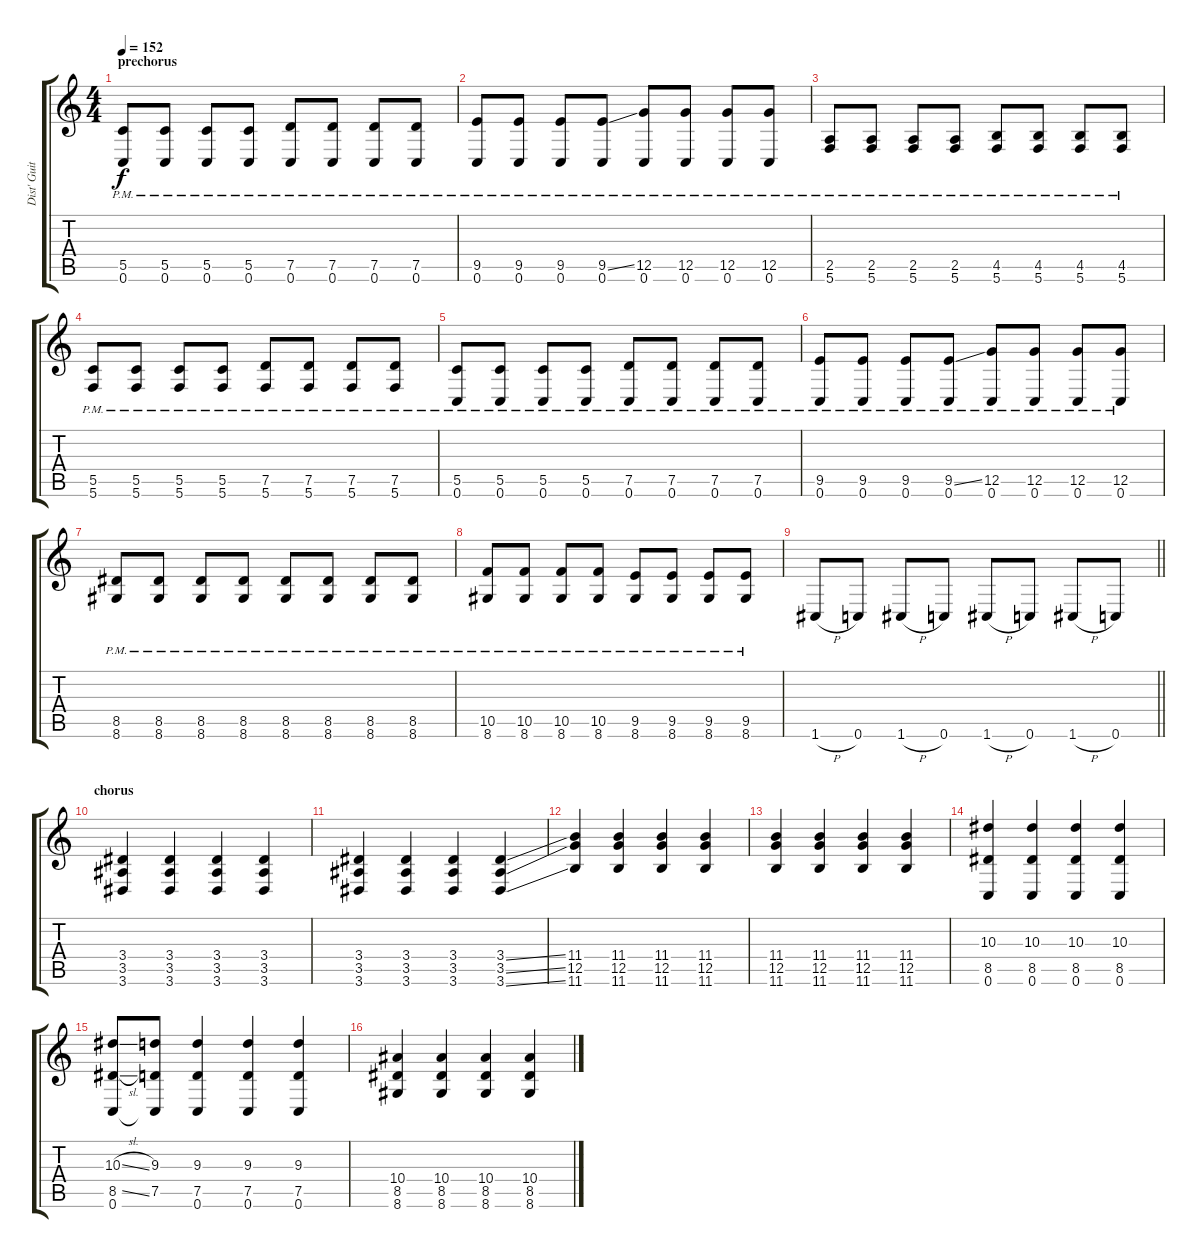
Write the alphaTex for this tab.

\track ("Dist' Guitar 2" "Dist' Guit") {instrument overdrivenguitar}
\staff {score tabs}
\tuning (D4 A3 F3 C3 G2 C2) {hide}
\ts (4 4)
\section ("" "prechorus")
\tempo 152
\clef g2
\ks c
(5.5{pm} 0.6{pm}).8{dy f} (5.5{pm} 0.6{pm}).8 (5.5{pm} 0.6{pm}).8 (5.5{pm} 0.6{pm}).8 (7.5{pm} 0.6{pm}).8 (7.5{pm} 0.6{pm}).8 (7.5{pm} 0.6{pm}).8 (7.5{pm} 0.6{pm}).8 |
(9.5{pm} 0.6{pm}).8 (9.5{pm} 0.6{pm}).8 (9.5{pm} 0.6{pm}).8 (9.5{ss pm} 0.6{pm}).8 (12.5{pm} 0.6{pm}).8 (12.5{pm} 0.6{pm}).8 (12.5{pm} 0.6{pm}).8 (12.5{pm} 0.6{pm}).8 |
(2.5{pm} 5.6{pm}).8 (2.5{pm} 5.6{pm}).8 (2.5{pm} 5.6{pm}).8 (2.5{pm} 5.6{pm}).8 (4.5{pm} 5.6{pm}).8 (4.5{pm} 5.6{pm}).8 (4.5{pm} 5.6{pm}).8 (4.5{pm} 5.6{pm}).8 |
(5.5{pm} 5.6{pm}).8 (5.5{pm} 5.6{pm}).8 (5.5{pm} 5.6{pm}).8 (5.5{pm} 5.6{pm}).8 (7.5{pm} 5.6{pm}).8 (7.5{pm} 5.6{pm}).8 (7.5{pm} 5.6{pm}).8 (7.5{pm} 5.6{pm}).8 |
(5.5{pm} 0.6{pm}).8 (5.5{pm} 0.6{pm}).8 (5.5{pm} 0.6{pm}).8 (5.5{pm} 0.6{pm}).8 (7.5{pm} 0.6{pm}).8 (7.5{pm} 0.6{pm}).8 (7.5{pm} 0.6{pm}).8 (7.5{pm} 0.6{pm}).8 |
(9.5{pm} 0.6{pm}).8 (9.5{pm} 0.6{pm}).8 (9.5{pm} 0.6{pm}).8 (9.5{ss pm} 0.6{pm}).8 (12.5{pm} 0.6{pm}).8 (12.5{pm} 0.6{pm}).8 (12.5{pm} 0.6{pm}).8 (12.5{pm} 0.6{pm}).8 |
(8.5{pm} 8.6{pm}).8 (8.5{pm} 8.6{pm}).8 (8.5{pm} 8.6{pm}).8 (8.5{pm} 8.6{pm}).8 (8.5{pm} 8.6{pm}).8 (8.5{pm} 8.6{pm}).8 (8.5{pm} 8.6{pm}).8 (8.5{pm} 8.6{pm}).8 |
(10.5{pm} 8.6{pm}).8 (10.5{pm} 8.6{pm}).8 (10.5{pm} 8.6{pm}).8 (10.5{pm} 8.6{pm}).8 (9.5{pm} 8.6{pm}).8 (9.5{pm} 8.6{pm}).8 (9.5{pm} 8.6{pm}).8 (9.5{pm} 8.6{pm}).8 |
\barLineRight lightlight
1.6{h}.8 0.6.8 1.6{h}.8 0.6.8 1.6{h}.8 0.6.8 1.6{h}.8 0.6.8 |
\section ("" "chorus")
(3.4 3.5 3.6).4 (3.4 3.5 3.6).4 (3.4 3.5 3.6).4 (3.4 3.5 3.6).4 |
(3.4 3.5 3.6).4 (3.4 3.5 3.6).4 (3.4 3.5 3.6).4 (3.4{ss} 3.5{ss} 3.6{ss}).4 |
(11.4 12.5 11.6).4 (11.4 12.5 11.6).4 (11.4 12.5 11.6).4 (11.4 12.5 11.6).4 |
(11.4 12.5 11.6).4 (11.4 12.5 11.6).4 (11.4 12.5 11.6).4 (11.4 12.5 11.6).4 |
(10.3 8.5 0.6).4 (10.3 8.5 0.6).4 (10.3 8.5 0.6).4 (10.3 8.5 0.6).4 |
(10.3{sl} 8.5{sl} 0.6).8 (9.3 7.5 0.6{t}).8 (9.3 7.5 0.6).4 (9.3 7.5 0.6).4 (9.3 7.5 0.6).4 |
(10.4 8.5 8.6).4 (10.4 8.5 8.6).4 (10.4 8.5 8.6).4 (10.4 8.5 8.6).4
